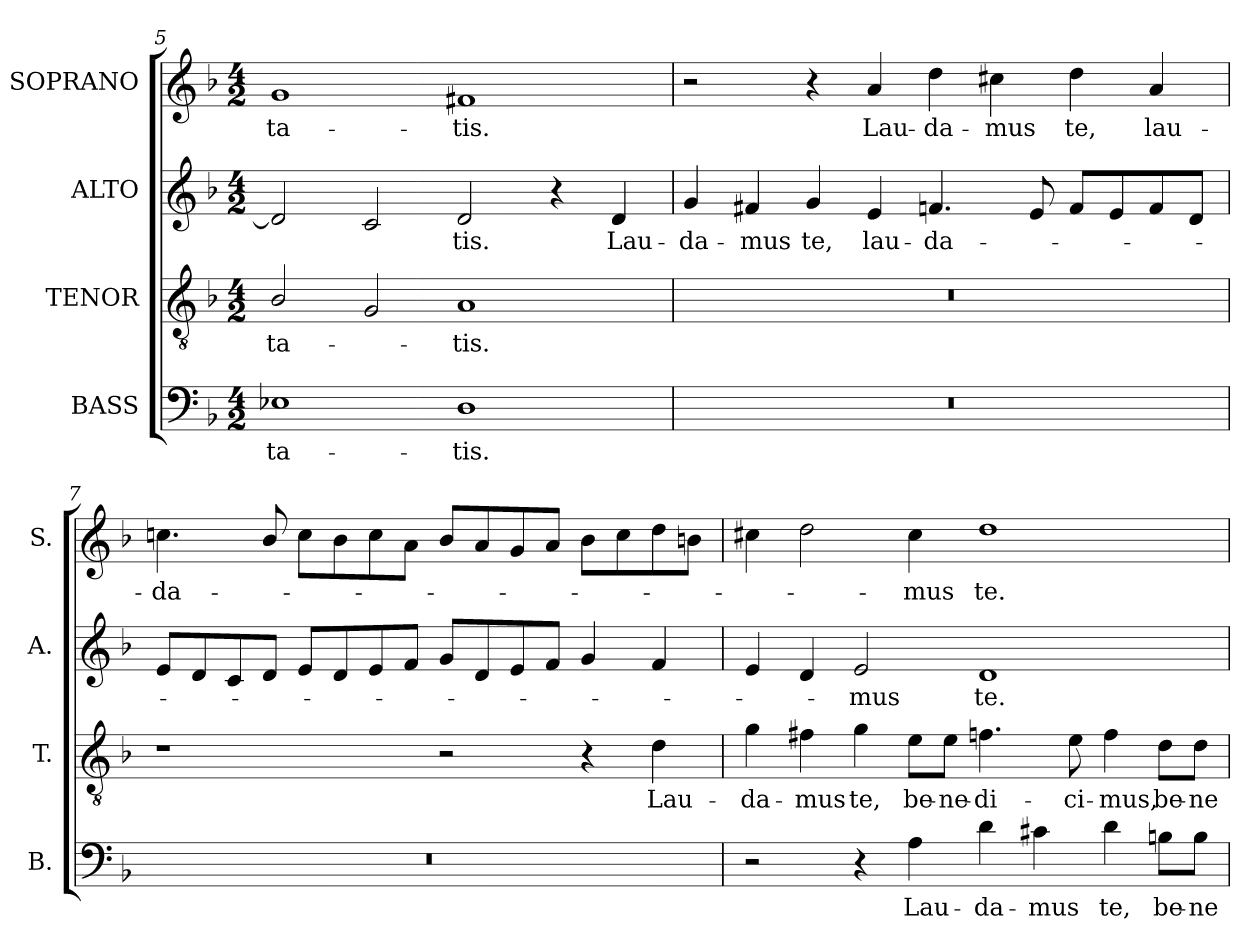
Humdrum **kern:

**kern	**text	**kern	**text	**kern	**text	**kern	**text
*part4	*part4	*part3	*part3	*part2	*part2	*part1	*part1
*staff4	*staff4	*staff3	*staff3	*staff2	*staff2	*staff1	*staff1
*I"BASS	*	*I"TENOR	*	*I"ALTO	*	*I"SOPRANO	*
*I'B.	*	*I'T.	*	*I'A.	*	*I'S.	*
!!LO:LB:g=z
*clefF4	*	*clefGv2	*	*clefG2	*	*clefG2	*
*	*	*ITrd7c12	*	*	*	*	*
*k[b-]	*	*k[b-]	*	*k[b-]	*	*k[b-]	*
*F:	*	*F:	*	*F:	*	*F:	*
*M4/2	*	*M4/2	*	*M4/2	*	*M4/2	*
=5	=5	=5	=5	=5	=5	=5	=5
!	!LO:LY:b:color=#000000	!	!	!	!	!	!
!	!	!	!LO:LY:b:color=#000000	!	!	!	!
!	!	!	!	!	!	!	!LO:LY:b:color=#000000
1E-Xi	-ta-	2BB-i/	-ta-	2di/]	.	1gi	-ta-
.	.	2GGi/	.	2ci/	.	.	.
!	!LO:LY:b:color=#000000	!	!	!	!	!	!
!	!	!	!LO:LY:b:color=#000000	!	!	!	!
!	!	!	!	!	!LO:LY:b:color=#000000	!	!
!	!	!	!	!	!	!	!LO:LY:b:color=#000000
1Di	-tis.	1AAi	-tis.	2di/	-tis.	1f#Xi	-tis.
.	.	.	.	4r	.	.	.
!	!	!	!	!	!LO:LY:b:color=#000000	!	!
.	.	.	.	4di/	Lau-	.	.
=6	=6	=6	=6	=6	=6	=6	=6
!LO:N:vis=1	!	!LO:N:vis=1	!	!	!	!	!
!	!	!	!	!	!LO:LY:b:color=#000000	!	!
0r	.	0r	.	4gi/	-da-	2r	.
!	!	!	!	!	!LO:LY:b:color=#000000	!	!
.	.	.	.	4f#Xi/	-mus	.	.
!	!	!	!	!	!LO:LY:b:color=#000000	!	!
.	.	.	.	4gi/	te,	4r	.
!	!	!	!	!	!LO:LY:b:color=#000000	!	!
!	!	!	!	!	!	!	!LO:LY:b:color=#000000
.	.	.	.	4ei/	lau-	4ai/	Lau-
!	!	!	!	!	!LO:LY:b:color=#000000	!	!
!	!	!	!	!	!	!	!LO:LY:b:color=#000000
.	.	.	.	4.fni/	-da-	4ddi\	-da-
!	!	!	!	!	!	!	!LO:LY:b:color=#000000
.	.	.	.	.	.	4cc#Xi\	-mus
.	.	.	.	8ei/	.	.	.
!	!	!	!	!	!	!	!LO:LY:b:color=#000000
.	.	.	.	8fi/L	.	4ddi\	te,
.	.	.	.	8ei/	.	.	.
!	!	!	!	!	!	!	!LO:LY:b:color=#000000
.	.	.	.	8fi/	.	4ai/	lau-
.	.	.	.	8di/J	.	.	.
=7	=7	=7	=7	=7	=7	=7	=7
!LO:N:vis=1	!	!	!	!	!	!	!
!	!	!	!	!	!	!	!LO:LY:b:color=#000000
0r	.	1r	.	8ei/L	.	4.ccni\	-da-
.	.	.	.	8di/	.	.	.
.	.	.	.	8ci/	.	.	.
.	.	.	.	8di/J	.	8b-i/	.
.	.	.	.	8ei/L	.	8cci\L	.
.	.	.	.	8di/	.	8b-i\	.
.	.	.	.	8ei/	.	8cci\	.
.	.	.	.	8fi/J	.	8ai\J	.
.	.	2r	.	8gi/L	.	8b-i/L	.
.	.	.	.	8di/	.	8ai/	.
.	.	.	.	8ei/	.	8gi/	.
.	.	.	.	8fi/J	.	8ai/J	.
.	.	4r	.	4gi/	.	8b-i\L	.
.	.	.	.	.	.	8cci\	.
!	!	!	!LO:LY:b:color=#000000	!	!	!	!
.	.	4Di\	Lau-	4fi/	.	8ddi\	.
.	.	.	.	.	.	8bni\J	.
!!LO:LB:g=z
=8	=8	=8	=8	=8	=8	=8	=8
!	!	!	!LO:LY:b:color=#000000	!	!	!	!
2r	.	4Gi\	-da-	4ei/	.	4cc#Xi\	.
!	!	!	!LO:LY:b:color=#000000	!	!	!	!
.	.	4F#Xi\	-mus	4di/	.	2ddi\	.
!	!	!	!LO:LY:b:color=#000000	!	!	!	!
!	!	!	!	!	!LO:LY:b:color=#000000	!	!
4r	.	4Gi\	te,	2ei/	-mus	.	.
!	!LO:LY:b:color=#000000	!	!	!	!	!	!
!	!	!	!LO:LY:b:color=#000000	!	!	!	!
!	!	!	!	!	!	!	!LO:LY:b:color=#000000
4Ai\	Lau-	8Ei\L	be-	.	.	4cc#i\	-mus
!	!	!	!LO:LY:b:color=#000000	!	!	!	!
.	.	8Ei\J	-ne-	.	.	.	.
!	!LO:LY:b:color=#000000	!	!	!	!	!	!
!	!	!	!LO:LY:b:color=#000000	!	!	!	!
!	!	!	!	!	!LO:LY:b:color=#000000	!	!
!	!	!	!	!	!	!	!LO:LY:b:color=#000000
4di\	-da-	4.Fni\	-di-	1di	te.	1ddi	te.
!	!LO:LY:b:color=#000000	!	!	!	!	!	!
4c#Xi\	-mus	.	.	.	.	.	.
!	!	!	!LO:LY:b:color=#000000	!	!	!	!
.	.	8Ei\	-ci-	.	.	.	.
!	!LO:LY:b:color=#000000	!	!	!	!	!	!
!	!	!	!LO:LY:b:color=#000000	!	!	!	!
4di\	te,	4Fi\	-mus,	.	.	.	.
!	!LO:LY:b:color=#000000	!	!	!	!	!	!
!	!	!	!LO:LY:b:color=#000000	!	!	!	!
8Bni\L	be-	8Di\L	be-	.	.	.	.
!	!LO:LY:b:color=#000000	!	!	!	!	!	!
!	!	!	!LO:LY:b:color=#000000	!	!	!	!
8Bi\J	-ne-	8Di\J	-ne-	.	.	.	.
=	=	=	=	=	=	=	=
*-	*-	*-	*-	*-	*-	*-	*-
